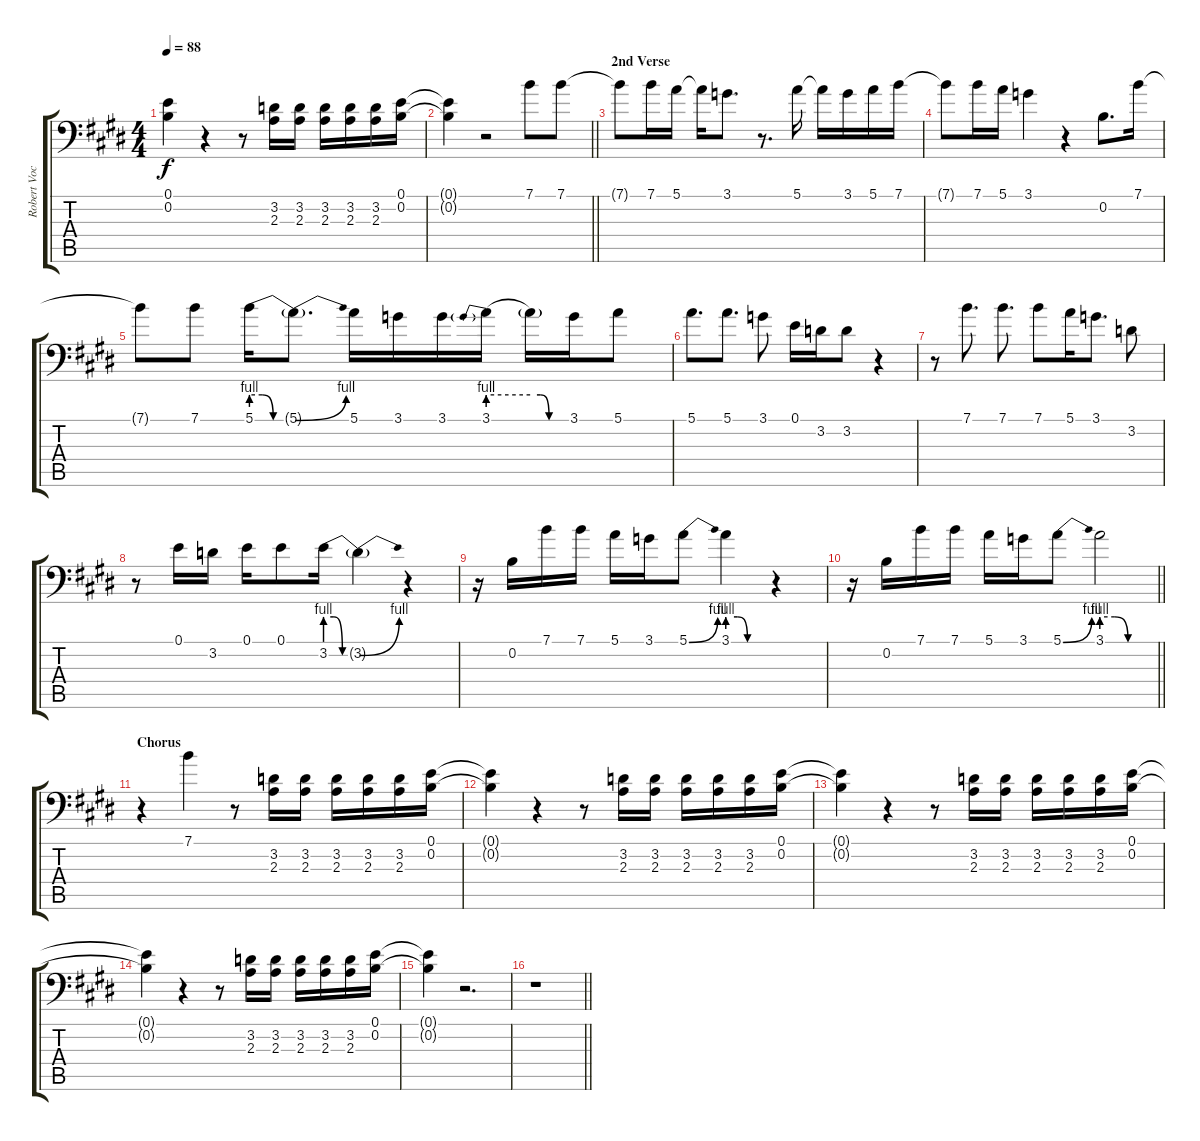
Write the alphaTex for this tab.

\track ("Robert Vocals" "Robert Voc") {instrument oboe}
\staff {score tabs}
\tuning (E4 B3 G3 D3 A2 E2) {hide}
\ts (4 4)
\tempo 88
\clef f4
\ks e
(0.1{t} 0.2{t}).4{dy f} r.4 r.8 (3.2 2.3).16 (3.2 2.3).16 (3.2 2.3).16 (3.2 2.3).16 (3.2 2.3).16 (0.1 0.2).16 |
\barLineRight lightlight
(0.1{t} 0.2{t}).4 r.2 7.1.8 7.1.8 |
\section ("" "2nd Verse")
7.1{t}.8 7.1.16 5.1.16 5.1{t}.16 3.1.8{d} r.8{d} 5.1.16 5.1{t}.16 3.1.16 5.1.16 7.1.16 |
7.1{t}.8 7.1.16 5.1.16 3.1.4 r.4 0.2.8{d} 7.1.16 |
7.1{t}.8 7.1.8 5.1{be (custom 0 4 15 4 30 0 60 0)}.16 5.1{be (bend 0 0 60 4) t}.8{d} 5.1.16 3.1.16 3.1.16 3.1{be (prebend 0 4 60 4)}.16 3.1{be (custom 0 4 15 4 30 0 60 0) t}.16 3.1.16 5.1.8 |
5.1.8{d} 5.1.8{d} 3.1.8 0.1.16 3.2.16 3.2.8 r.4 |
r.8 7.1.8{d} 7.1.8{d} 7.1.8 5.1.16 3.1.8{d} 3.2.8 |
r.8 0.1.16 3.2.16 0.1.16 0.1.8 3.2{be (custom 0 4 15 4 30 0 60 0)}.16 3.2{be (bend 0 0 60 4) t}.4 r.4 |
r.16 0.2.16 7.1.16 7.1.16 5.1.16 3.1.16 5.1{be (bend 0 0 60 4)}.8 3.1{be (custom 0 4 15 4 30 0 60 0)}.4 r.4 |
\barLineRight lightlight
r.16 0.2.16 7.1.16 7.1.16 5.1.16 3.1.16 5.1{be (bend 0 0 60 4)}.8 3.1{be (custom 0 4 15 4 30 0 60 0)}.2 |
\section ("" "Chorus")
r.4 7.1.4 r.8 (3.2 2.3).16 (3.2 2.3).16 (3.2 2.3).16 (3.2 2.3).16 (3.2 2.3).16 (0.1 0.2).16 |
(0.1{t} 0.2{t}).4 r.4 r.8 (3.2 2.3).16 (3.2 2.3).16 (3.2 2.3).16 (3.2 2.3).16 (3.2 2.3).16 (0.1 0.2).16 |
(0.1{t} 0.2{t}).4 r.4 r.8 (3.2 2.3).16 (3.2 2.3).16 (3.2 2.3).16 (3.2 2.3).16 (3.2 2.3).16 (0.1 0.2).16 |
(0.1{t} 0.2{t}).4 r.4 r.8 (3.2 2.3).16 (3.2 2.3).16 (3.2 2.3).16 (3.2 2.3).16 (3.2 2.3).16 (0.1 0.2).16 |
(0.1{t} 0.2{t}).4 r.2{d} |
\barLineRight lightlight
r.1
